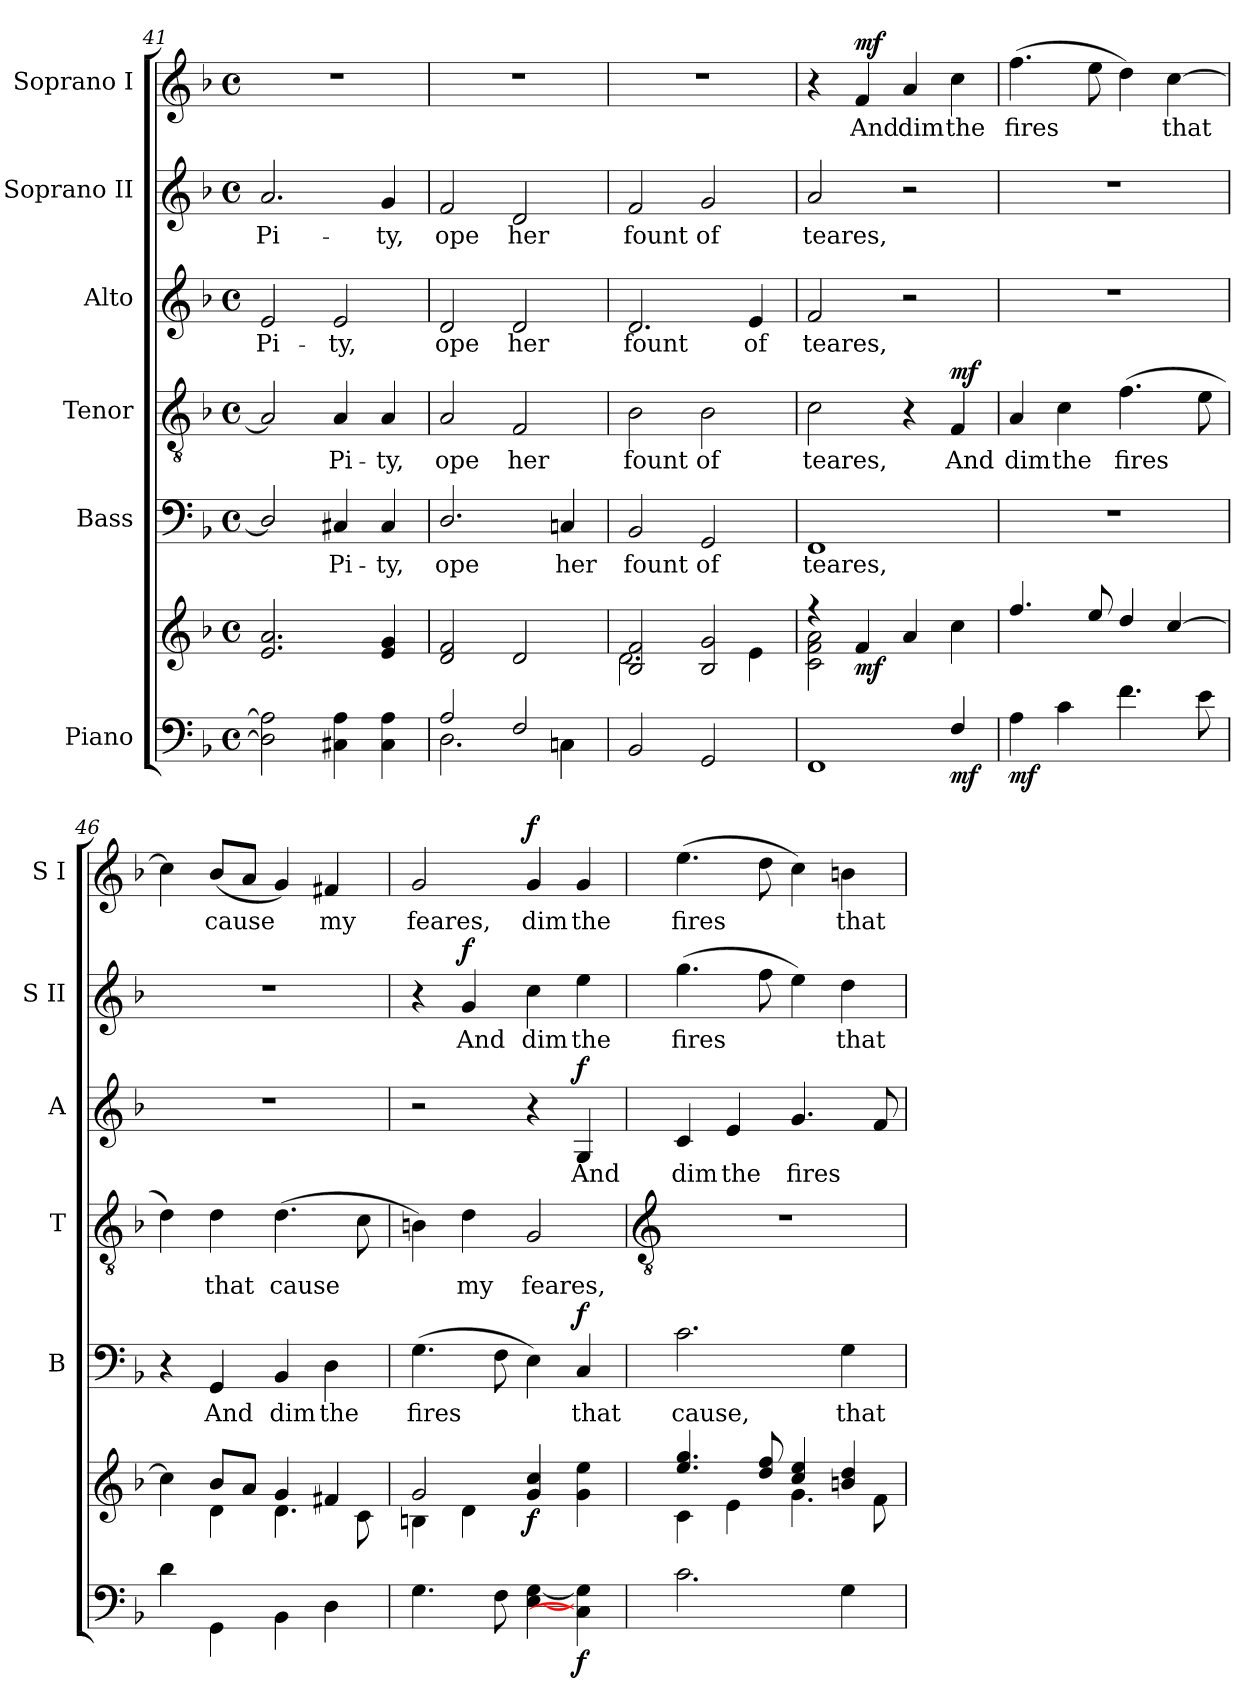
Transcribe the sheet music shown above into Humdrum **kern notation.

**kern	**kern	**dynam	**kern	**text	**dynam	**kern	**text	**dynam	**kern	**text	**dynam	**kern	**text	**dynam	**kern	**text	**dynam
*part6	*part6	*part6	*part5	*part5	*part5	*part4	*part4	*part4	*part3	*part3	*part3	*part2	*part2	*part2	*part1	*part1	*part1
*staff7	*staff6	*staff6/7	*staff5	*staff5	*staff5	*staff4	*staff4	*staff4	*staff3	*staff3	*staff3	*staff2	*staff2	*staff2	*staff1	*staff1	*staff1
*I"Piano	*	*	*I"Bass	*	*	*I"Tenor	*	*	*I"Alto	*	*	*I"Soprano II	*	*	*I"Soprano I	*	*
*	*	*	*I'B	*	*	*I'T	*	*	*I'A	*	*	*I'S II	*	*	*I'S I	*	*
!!LO:LB:g=z
*clefF4	*clefG2	*	*clefF4	*	*	*clefGv2	*	*	*clefG2	*	*	*clefG2	*	*	*clefG2	*	*
*k[b-]	*k[b-]	*	*k[b-]	*	*	*k[b-]	*	*	*k[b-]	*	*	*k[b-]	*	*	*k[b-]	*	*
*F:	*F:	*	*F:	*	*	*F:	*	*	*F:	*	*	*F:	*	*	*F:	*	*
*M4/4	*M4/4	*	*M4/4	*	*	*M4/4	*	*	*M4/4	*	*	*M4/4	*	*	*M4/4	*	*
*met(c)	*met(c)	*	*met(c)	*	*	*met(c)	*	*	*met(c)	*	*	*met(c)	*	*	*met(c)	*	*
=41	=41	=41	=41	=41	=41	=41	=41	=41	=41	=41	=41	=41	=41	=41	=41	=41	=41
*^	*^	*	*	*	*	*	*	*	*	*	*	*	*	*	*	*	*
!	!	!	!	!	!	!	!	!	!	!	!	!LO:LY:b	!	!	!LO:LY:b	!	!	!	!
1ryy	2D\] 2A\]	2.e 2.a	1ryy	.	2D/]	.	.	2A]	.	.	2e	Pi-	.	2.a	Pi-	.	1r	.	.
!	!	!	!	!	!	!LO:LY:b	!	!	!LO:LY:b	!	!	!LO:LY:b	!	!	!	!	!	!	!
.	4C#X 4A	.	.	.	4C#X	Pi-	.	4A	Pi-	.	2e	-ty,	.	.	.	.	.	.	.
!	!	!	!	!	!	!LO:LY:b	!	!	!LO:LY:b	!	!	!	!	!	!LO:LY:b	!	!	!	!
.	4C# 4A	4e 4g	.	.	4C#	-ty,	.	4A	-ty,	.	.	.	.	4g	-ty,	.	.	.	.
=42	=42	=42	=42	=42	=42	=42	=42	=42	=42	=42	=42	=42	=42	=42	=42	=42	=42	=42	=42
!	!	!	!	!	!	!LO:LY:b	!	!	!LO:LY:b	!	!	!LO:LY:b	!	!	!LO:LY:b	!	!	!	!
2A/	2.D\	2d 2f	1ryy	.	2.D/	ope	.	2A	ope	.	2d	ope	.	2f	ope	.	1r	.	.
!	!	!	!	!	!	!	!	!	!LO:LY:b	!	!	!LO:LY:b	!	!	!LO:LY:b	!	!	!	!
2F/	.	2d	.	.	.	.	.	2F	her	.	2d	her	.	2d	her	.	.	.	.
!	!	!	!	!	!	!LO:LY:b	!	!	!	!	!	!	!	!	!	!	!	!	!
.	4Cn\	.	.	.	4Cn	her	.	.	.	.	.	.	.	.	.	.	.	.	.
=43	=43	=43	=43	=43	=43	=43	=43	=43	=43	=43	=43	=43	=43	=43	=43	=43	=43	=43	=43
!	!	!	!	!	!	!LO:LY:b	!	!	!LO:LY:b	!	!	!LO:LY:b	!	!	!LO:LY:b	!	!	!	!
1ryy	2BB-/	2B- 2f	2.d\	.	2BB-	fount	.	2B-	fount	.	2.d	fount	.	2f	fount	.	1r	.	.
!	!	!	!	!	!	!LO:LY:b	!	!	!LO:LY:b	!	!	!	!	!	!LO:LY:b	!	!	!	!
.	2GG/	2B- 2g	.	.	2GG	of	.	2B-	of	.	.	.	.	2g	of	.	.	.	.
!	!	!	!	!	!	!	!	!	!	!	!	!LO:LY:b	!	!	!	!	!	!	!
.	.	.	4e\	.	.	.	.	.	.	.	4e	of	.	.	.	.	.	.	.
=44	=44	=44	=44	=44	=44	=44	=44	=44	=44	=44	=44	=44	=44	=44	=44	=44	=44	=44	=44
!	!	!	!	!	!	!LO:LY:b	!	!	!LO:LY:b	!	!	!LO:LY:b	!	!	!LO:LY:b	!	!	!	!
2.ryy	1FF	4r	2c\ 2f\ 2a\	.	1FF	teares,	.	2c	teares,	.	2f	teares,	.	2a	teares,	.	4r	.	.
!	!	!	!	!LO:DY:b	!	!	!	!	!	!	!	!	!	!	!	!	!	!LO:LY:b	!LO:DY:b
.	.	4f	.	mf	.	.	.	.	.	.	.	.	.	.	.	.	4f	And	mf
!	!	!	!	!	!	!	!	!	!	!	!	!	!	!	!	!	!	!LO:LY:b	!
.	.	4a	2ryy	.	.	.	.	4r	.	.	2r	.	.	2r	.	.	4a	dim	.
!	!	!	!	!LO:DY:b=2	!	!	!	!	!LO:LY:b	!LO:DY:b	!	!	!	!	!	!	!	!LO:LY:b	!
4F/	.	4cc	.	mf	.	.	.	4F	And	mf	.	.	.	.	.	.	4cc	the	.
=45	=45	=45	=45	=45	=45	=45	=45	=45	=45	=45	=45	=45	=45	=45	=45	=45	=45	=45	=45
!	!	!	!	!LO:DY:b=2	!	!	!	!	!LO:LY:b	!	!	!	!	!	!	!	!	!LO:LY:b	!
1ryy	4A	4.ff	1ryy	mf	1r	.	.	4A	dim	.	1r	.	.	1r	.	.	(>4.ff	fires	.
!	!	!	!	!	!	!	!	!	!LO:LY:b	!	!	!	!	!	!	!	!	!	!
.	4c	.	.	.	.	.	.	4c	the	.	.	.	.	.	.	.	.	.	.
.	.	8ee	.	.	.	.	.	.	.	.	.	.	.	.	.	.	8ee	.	.
!	!	!	!	!	!	!	!	!	!LO:LY:b	!	!	!	!	!	!	!	!	!	!
.	4.f	4dd	.	.	.	.	.	(>4.f	fires	.	.	.	.	.	.	.	4dd)	.	.
!	!	!	!	!	!	!	!	!	!	!	!	!	!	!	!	!	!	!LO:LY:b	!
.	.	[4cc	.	.	.	.	.	.	.	.	.	.	.	.	.	.	[4cc	that	.
.	8e	.	.	.	.	.	.	8e	.	.	.	.	.	.	.	.	.	.	.
=46	=46	=46	=46	=46	=46	=46	=46	=46	=46	=46	=46	=46	=46	=46	=46	=46	=46	=46	=46
1ryy	4d	4cc\]	4ryy	.	4r	.	.	4d)	.	.	1r	.	.	1r	.	.	4cc]	.	.
!	!	!	!	!	!	!LO:LY:b	!	!	!LO:LY:b	!	!	!	!	!	!	!	!	!LO:LY:b	!
.	4GG	8b-L	4d\	.	4GG	And	.	4d	that	.	.	.	.	.	.	.	(<8b-L	cause	.
.	.	8aJ	.	.	.	.	.	.	.	.	.	.	.	.	.	.	8aJ	.	.
!	!	!	!	!	!	!LO:LY:b	!	!	!LO:LY:b	!	!	!	!	!	!	!	!	!	!
.	4BB-	4g	4.d\	.	4BB-	dim	.	(>4.d	cause	.	.	.	.	.	.	.	4g)	.	.
!	!	!	!	!	!	!LO:LY:b	!	!	!	!	!	!	!	!	!	!	!	!LO:LY:b	!
.	4D	4f#X	.	.	4D	the	.	.	.	.	.	.	.	.	.	.	4f#X	my	.
.	.	.	8c\	.	.	.	.	8c	.	.	.	.	.	.	.	.	.	.	.
=47	=47	=47	=47	=47	=47	=47	=47	=47	=47	=47	=47	=47	=47	=47	=47	=47	=47	=47	=47
!	!	!	!	!	!	!LO:LY:b	!	!	!	!	!	!	!	!	!	!	!	!LO:LY:b	!
1ryy	4.G	2g	4Bn\	.	(>4.G	fires	.	4Bn)	.	.	2r	.	.	4r	.	.	2g	feares,	.
!	!	!	!	!	!	!	!	!	!LO:LY:b	!	!	!	!	!	!LO:LY:b	!LO:DY:b	!	!	!
.	.	.	4d\	.	.	.	.	4d	my	.	.	.	.	4g	And	f	.	.	.
.	8F	.	.	.	8F	.	.	.	.	.	.	.	.	.	.	.	.	.	.
!	!	!	!	!LO:DY:b	!	!	!	!	!LO:LY:b	!	!	!	!	!	!LO:LY:b	!	!	!LO:LY:b	!LO:DY:b
.	[4E [4G	4g 4cc	2ryy	f	4E)	.	.	2G	feares,	.	4r	.	.	4cc	dim	.	4g	dim	f
!	!	!	!	!LO:DY:b=2	!	!LO:LY:b	!LO:DY:b	!	!	!	!	!LO:LY:b	!LO:DY:b	!	!LO:LY:b	!	!	!LO:LY:b	!
.	4C] 4G]	4g\ 4ee\	.	f	4C	that	f	.	.	.	4G	And	f	4ee	the	.	4g	the	.
!!LO:LB:g=z
=48	=48	=48	=48	=48	=48	=48	=48	=48	=48	=48	=48	=48	=48	=48	=48	=48	=48	=48	=48
*	*	*	*	*	*	*	*	*clefGv2	*	*	*	*	*	*	*	*	*	*	*
!	!	!	!	!	!	!LO:LY:b	!	!	!	!	!	!LO:LY:b	!	!	!LO:LY:b	!	!	!LO:LY:b	!
1ryy	2.c\	4.ee/ 4.gg/	4c\	.	2.c	cause,	.	1r	.	.	4c	dim	.	(>4.gg	fires	.	(>4.ee	fires	.
!	!	!	!	!	!	!	!	!	!	!	!	!LO:LY:b	!	!	!	!	!	!	!
.	.	.	4e\	.	.	.	.	.	.	.	4e	the	.	.	.	.	.	.	.
.	.	8dd/ 8ff/	.	.	.	.	.	.	.	.	.	.	.	8ff	.	.	8dd	.	.
!	!	!	!	!	!	!	!	!	!	!	!	!LO:LY:b	!	!	!	!	!	!	!
.	.	4cc/ 4ee/	4.g\	.	.	.	.	.	.	.	4.g	fires	.	4ee)	.	.	4cc)	.	.
!	!	!	!	!	!	!LO:LY:b	!	!	!	!	!	!	!	!	!LO:LY:b	!	!	!LO:LY:b	!
.	4G\	4bn/ 4dd/	.	.	4G	that	.	.	.	.	.	.	.	4dd	that	.	4bn	that	.
.	.	.	8f\	.	.	.	.	.	.	.	8f	.	.	.	.	.	.	.	.
*v	*v	*	*	*	*	*	*	*	*	*	*	*	*	*	*	*	*	*	*
*	*v	*v	*	*	*	*	*	*	*	*	*	*	*	*	*	*	*	*
=	=	=	=	=	=	=	=	=	=	=	=	=	=	=	=	=	=
*-	*-	*-	*-	*-	*-	*-	*-	*-	*-	*-	*-	*-	*-	*-	*-	*-	*-
